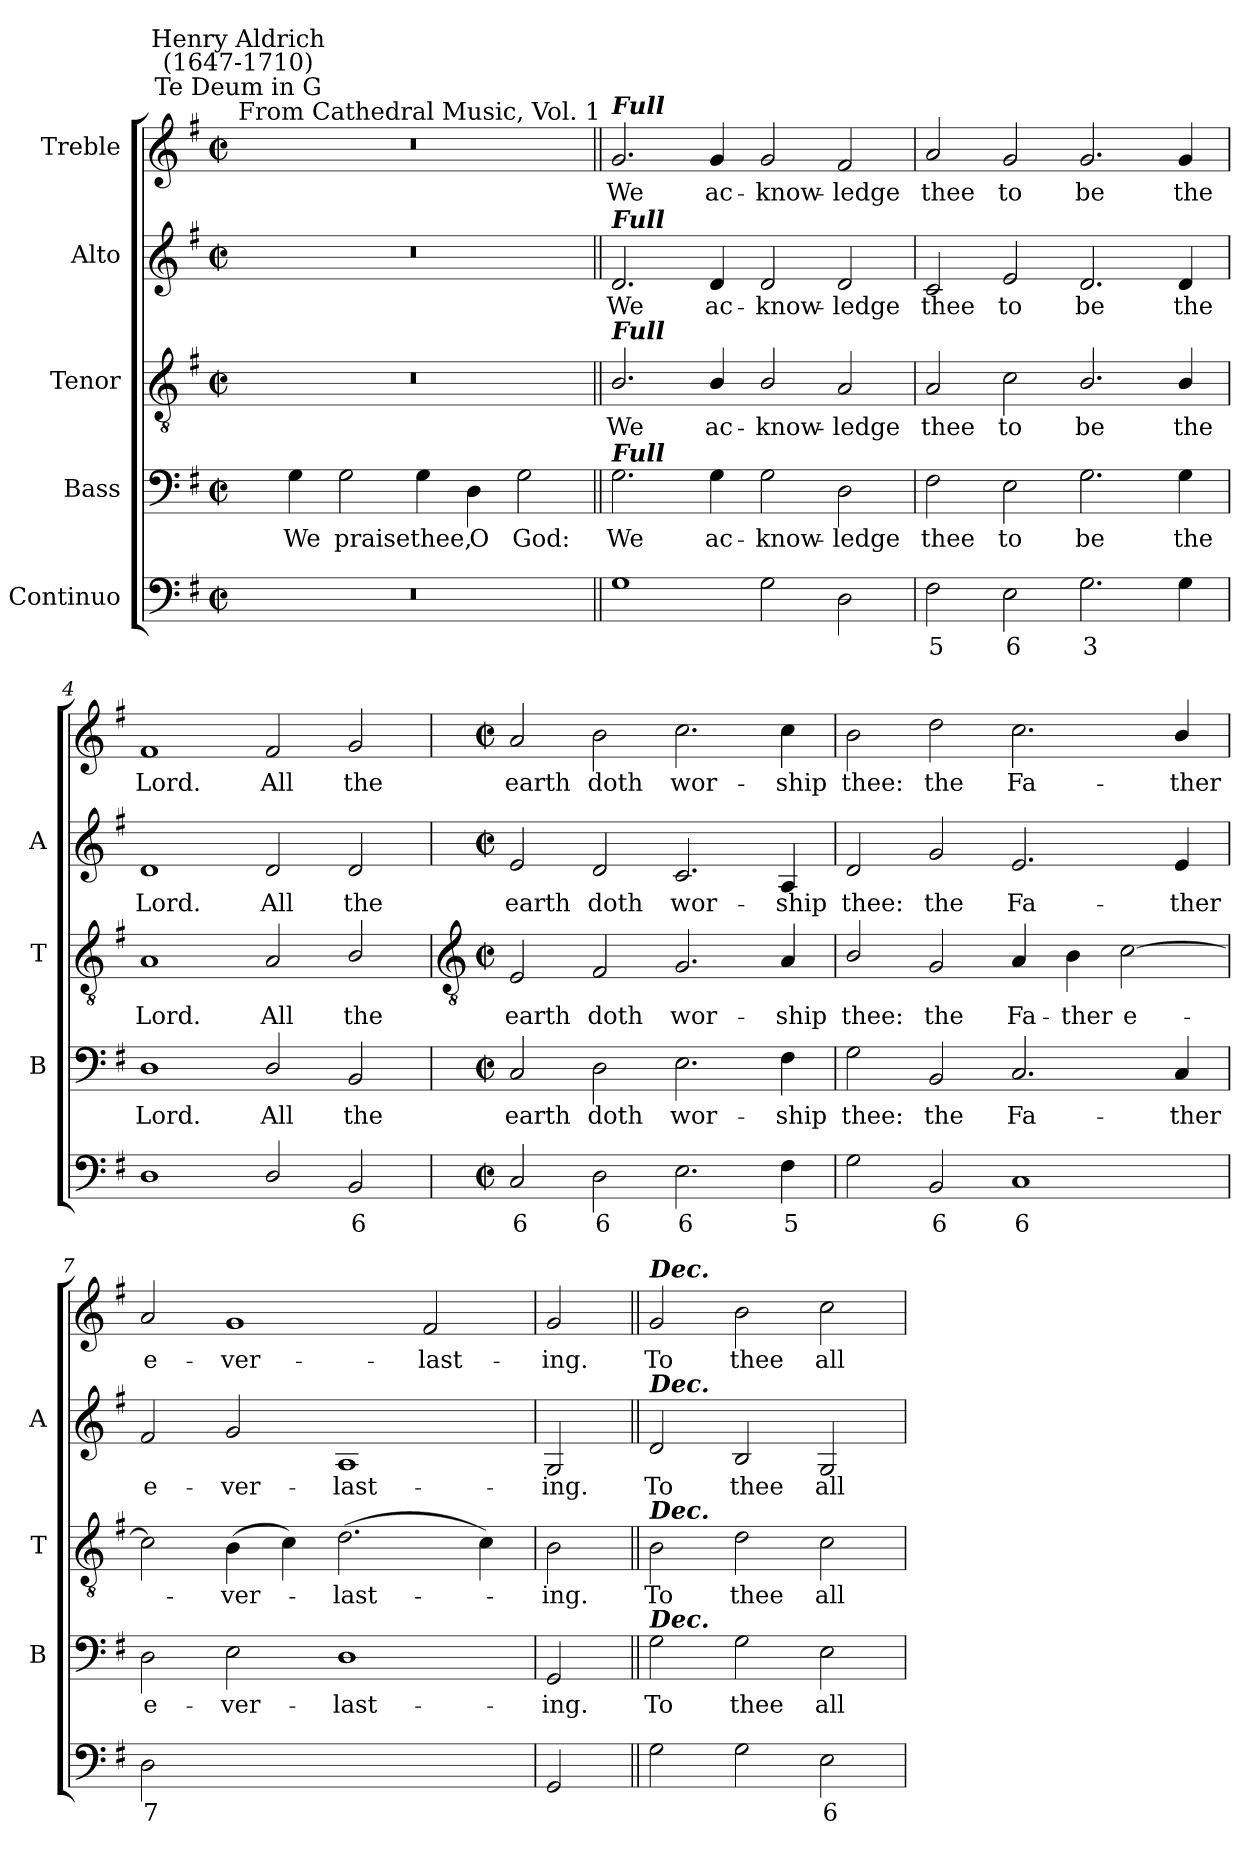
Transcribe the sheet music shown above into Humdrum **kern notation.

**kern	**text	**kern	**text	**kern	**text	**kern	**text	**kern	**text
*part5	*part5	*part4	*part4	*part3	*part3	*part2	*part2	*part1	*part1
*staff5	*staff5	*staff4	*staff4	*staff3	*staff3	*staff2	*staff2	*staff1	*staff1
*I"Continuo	*	*I"Bass	*	*I"Tenor	*	*I"Alto	*	*I"Treble	*
*	*	*I'B	*	*I'T	*	*I'A	*	*	*
*clefF4	*	*clefF4	*	*clefGv2	*	*clefG2	*	*clefG2	*
*k[f#]	*	*k[f#]	*	*k[f#]	*	*k[f#]	*	*k[f#]	*
*G:	*	*G:	*	*G:	*	*G:	*	*G:	*
*M4/2	*	*M4/2	*	*M4/2	*	*M4/2	*	*M4/2	*
*met(c|)	*	*met(c|)	*	*met(c|)	*	*met(c|)	*	*met(c|)	*
=1	=1	=1	=1	=1	=1	=1	=1	=1	=1
!	!	!	!	!	!	!	!	!LO:TX:a:t=From Cathedral Music, Vol. 1	!
!	!	!	!	!	!	!	!	!LO:TX:a:cj:t=Te Deum in G	!
!	!	!	!	!	!	!	!	!LO:TX:a:cj:t=Henry Aldrich\n(1647-1710)	!
0r	.	4ryy	.	0r	.	0r	.	0r	.
!	!	!	!LO:LY:b	!	!	!	!	!	!
.	.	4G	We	.	.	.	.	.	.
!	!	!	!LO:LY:b	!	!	!	!	!	!
.	.	2G	praise	.	.	.	.	.	.
!	!	!	!LO:LY:b	!	!	!	!	!	!
.	.	4G	thee,	.	.	.	.	.	.
!	!	!	!LO:LY:b	!	!	!	!	!	!
.	.	4D	O	.	.	.	.	.	.
!	!	!	!LO:LY:b	!	!	!	!	!	!
.	.	2G	God:	.	.	.	.	.	.
=2||	=2||	=2||	=2||	=2||	=2||	=2||	=2||	=2||	=2||
!	!	!	!	!	!	!	!	!LO:TX:a:Bi:t=Full	!
!	!	!	!	!	!	!LO:TX:a:Bi:t=Full	!	!	!
!	!	!	!	!LO:TX:a:Bi:t=Full	!	!	!	!	!
!	!	!LO:TX:a:Bi:t=Full	!	!	!	!	!	!	!
!	!	!	!LO:LY:b	!	!LO:LY:b	!	!LO:LY:b	!	!LO:LY:b
1G	.	2.G	We	2.B/	We	2.d	We	2.g	We
!	!	!	!LO:LY:b	!	!LO:LY:b	!	!LO:LY:b	!	!LO:LY:b
.	.	4G	ac-	4B/	ac-	4d	ac-	4g	ac-
!	!	!	!LO:LY:b	!	!LO:LY:b	!	!LO:LY:b	!	!LO:LY:b
2G	.	2G	-know-	2B/	-know-	2d	-know-	2g	-know-
!	!	!	!LO:LY:b	!	!LO:LY:b	!	!LO:LY:b	!	!LO:LY:b
2D	.	2D	-ledge	2A	-ledge	2d	-ledge	2f#	-ledge
=3	=3	=3	=3	=3	=3	=3	=3	=3	=3
!	!LO:LY:b	!	!LO:LY:b	!	!LO:LY:b	!	!LO:LY:b	!	!LO:LY:b
2F#	5	2F#	thee	2A	thee	2c	thee	2a	thee
!	!LO:LY:b	!	!LO:LY:b	!	!LO:LY:b	!	!LO:LY:b	!	!LO:LY:b
2E	6	2E	to	2c	to	2e	to	2g	to
!	!LO:LY:b	!	!LO:LY:b	!	!LO:LY:b	!	!LO:LY:b	!	!LO:LY:b
2.G	3	2.G	be	2.B/	be	2.d	be	2.g	be
!	!	!	!LO:LY:b	!	!LO:LY:b	!	!LO:LY:b	!	!LO:LY:b
4G	.	4G	the	4B/	the	4d	the	4g	the
=4	=4	=4	=4	=4	=4	=4	=4	=4	=4
!	!	!	!LO:LY:b	!	!LO:LY:b	!	!LO:LY:b	!	!LO:LY:b
1D	.	1D	Lord.	1A	Lord.	1d	Lord.	1f#	Lord.
!	!	!	!LO:LY:b	!	!LO:LY:b	!	!LO:LY:b	!	!LO:LY:b
2D/	.	2D/	All	2A	All	2d	All	2f#	All
!	!LO:LY:b	!	!LO:LY:b	!	!LO:LY:b	!	!LO:LY:b	!	!LO:LY:b
2BB	6	2BB	the	2B/	the	2d	the	2g	the
!!LO:LB:g=z
=5	=5	=5	=5	=5	=5	=5	=5	=5	=5
*	*	*	*	*clefGv2	*	*	*	*	*
*M4/2	*	*M4/2	*	*M4/2	*	*M4/2	*	*M4/2	*
*met(c|)	*	*met(c|)	*	*met(c|)	*	*met(c|)	*	*met(c|)	*
!	!LO:LY:b	!	!LO:LY:b	!	!LO:LY:b	!	!LO:LY:b	!	!LO:LY:b
2C	6	2C	earth	2E	earth	2e	earth	2a	earth
!	!LO:LY:b	!	!LO:LY:b	!	!LO:LY:b	!	!LO:LY:b	!	!LO:LY:b
2D	6	2D	doth	2F#	doth	2d	doth	2b	doth
!	!LO:LY:b	!	!LO:LY:b	!	!LO:LY:b	!	!LO:LY:b	!	!LO:LY:b
2.E	6	2.E	wor-	2.G	wor-	2.c	wor-	2.cc	wor-
!	!LO:LY:b	!	!LO:LY:b	!	!LO:LY:b	!	!LO:LY:b	!	!LO:LY:b
4F#	5	4F#	-ship	4A	-ship	4A	-ship	4cc	-ship
=6	=6	=6	=6	=6	=6	=6	=6	=6	=6
!	!	!	!LO:LY:b	!	!LO:LY:b	!	!LO:LY:b	!	!LO:LY:b
2G	.	2G	thee:	2B/	thee:	2d	thee:	2b	thee:
!	!LO:LY:b	!	!LO:LY:b	!	!LO:LY:b	!	!LO:LY:b	!	!LO:LY:b
2BB	6	2BB	the	2G	the	2g	the	2dd	the
!	!LO:LY:b	!	!LO:LY:b	!	!LO:LY:b	!	!LO:LY:b	!	!LO:LY:b
1C	6	2.C	Fa-	4A	Fa-	2.e	Fa-	2.cc	Fa-
!	!	!	!	!	!LO:LY:b	!	!	!	!
.	.	.	.	4B	-ther	.	.	.	.
!	!	!	!	!	!LO:LY:b	!	!	!	!
.	.	.	.	[2c	e-	.	.	.	.
!	!	!	!LO:LY:b	!	!	!	!LO:LY:b	!	!LO:LY:b
.	.	4C	-ther	.	.	4e	-ther	4b/	-ther
=7	=7	=7	=7	=7	=7	=7	=7	=7	=7
!	!LO:LY:b	!	!LO:LY:b	!	!	!	!LO:LY:b	!	!LO:LY:b
2D	7	2D	e-	2c]	.	2f#	e-	2a	e-
!	!LO:LY:b	!	!LO:LY:b	!	!LO:LY:b	!	!LO:LY:b	!	!LO:LY:b
[4Eyy	5	2E	-ver-	(>4B	ver-	2g	-ver-	1g	-ver-
!	!LO:LY:b	!	!	!	!	!	!	!	!
4Eyy]	6	.	.	4c)	.	.	.	.	.
!	!LO:LY:b	!	!LO:LY:b	!	!LO:LY:b	!	!LO:LY:b	!	!
[2Dyy	4	1D	-last-	(>2.d	last-	1A	-last-	.	.
!	!LO:LY:b	!	!	!	!	!	!	!	!LO:LY:b
2Dyy]	3	.	.	.	.	.	.	2f#	-last-
.	.	.	.	4c)	.	.	.	.	.
=8	=8	=8	=8	=8	=8	=8	=8	=8	=8
!	!	!	!LO:LY:b	!	!LO:LY:b	!	!LO:LY:b	!	!LO:LY:b
2GG	.	2GG	-ing.	2B	ing.	2G	-ing.	2g	-ing.
=9||	=9||	=9||	=9||	=9||	=9||	=9||	=9||	=9||	=9||
!	!	!	!	!	!	!	!	!LO:TX:a:Bi:t=Dec.	!
!	!	!	!	!	!	!LO:TX:a:Bi:t=Dec.	!	!	!
!	!	!	!	!LO:TX:a:Bi:t=Dec.	!	!	!	!	!
!	!	!LO:TX:a:Bi:t=Dec.	!	!	!	!	!	!	!
!	!	!	!LO:LY:b	!	!LO:LY:b	!	!LO:LY:b	!	!LO:LY:b
2G	.	2G	To	2B	To	2d	To	2g	To
!	!	!	!LO:LY:b	!	!LO:LY:b	!	!LO:LY:b	!	!LO:LY:b
2G	.	2G	thee	2d	thee	2B	thee	2b	thee
!	!LO:LY:b	!	!LO:LY:b	!	!LO:LY:b	!	!LO:LY:b	!	!LO:LY:b
2E	6	2E	all	2c	all	2G	all	2cc	all
=	=	=	=	=	=	=	=	=	=
*-	*-	*-	*-	*-	*-	*-	*-	*-	*-
